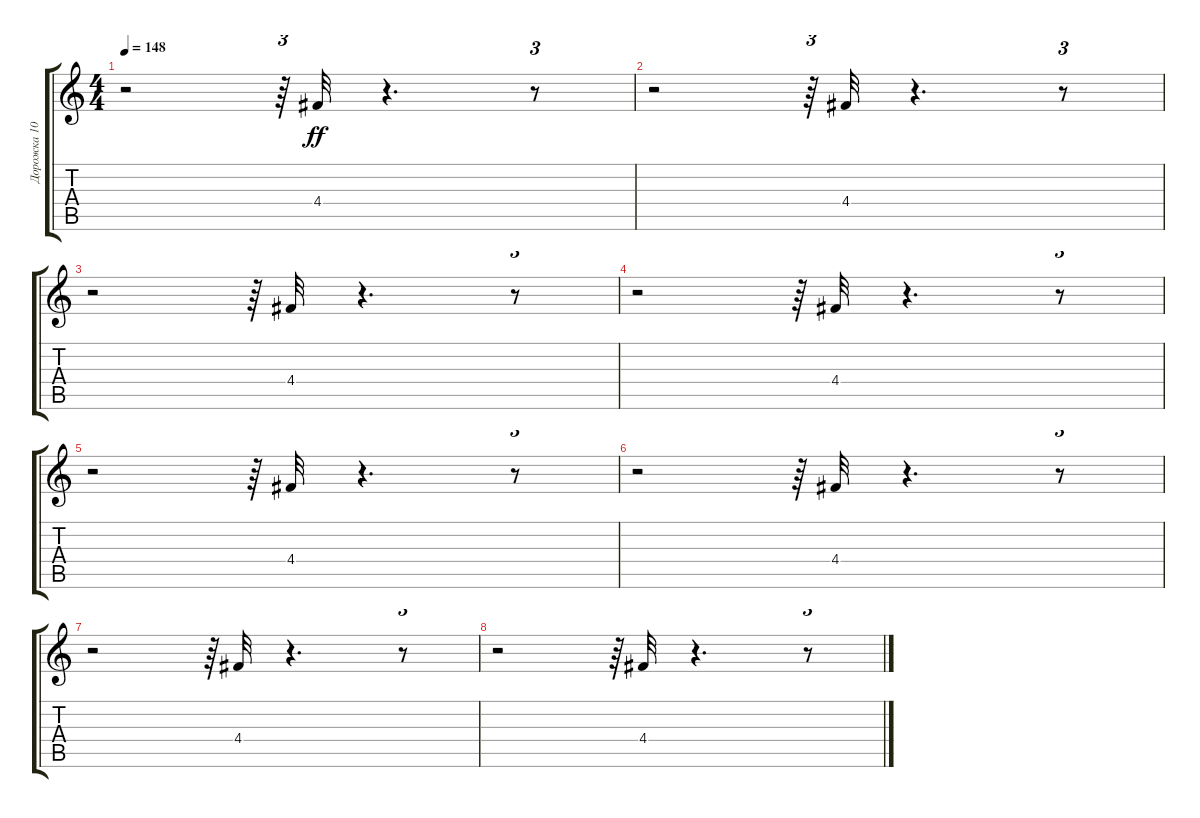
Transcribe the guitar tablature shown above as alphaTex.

\track ("Дорожка 10" "Дорожка 10") {instrument acousticguitarnylon}
\staff {score tabs}
\tuning (E4 B3 G3 D3 A2 E2) {hide}
\ts (4 4)
\tempo 148
\clef g2
\ks c
r.2{dy ff} r.64{tu (3 2)} 4.4.32 r.4{d} r.8{tu (3 2)} |
r.2 r.64{tu (3 2)} 4.4.32 r.4{d} r.8{tu (3 2)} |
r.2 r.64{tu (3 2)} 4.4.32 r.4{d} r.8{tu (3 2)} |
r.2 r.64{tu (3 2)} 4.4.32 r.4{d} r.8{tu (3 2)} |
r.2 r.64{tu (3 2)} 4.4.32 r.4{d} r.8{tu (3 2)} |
r.2 r.64{tu (3 2)} 4.4.32 r.4{d} r.8{tu (3 2)} |
r.2 r.64{tu (3 2)} 4.4.32 r.4{d} r.8{tu (3 2)} |
r.2 r.64{tu (3 2)} 4.4.32 r.4{d} r.8{tu (3 2)}
